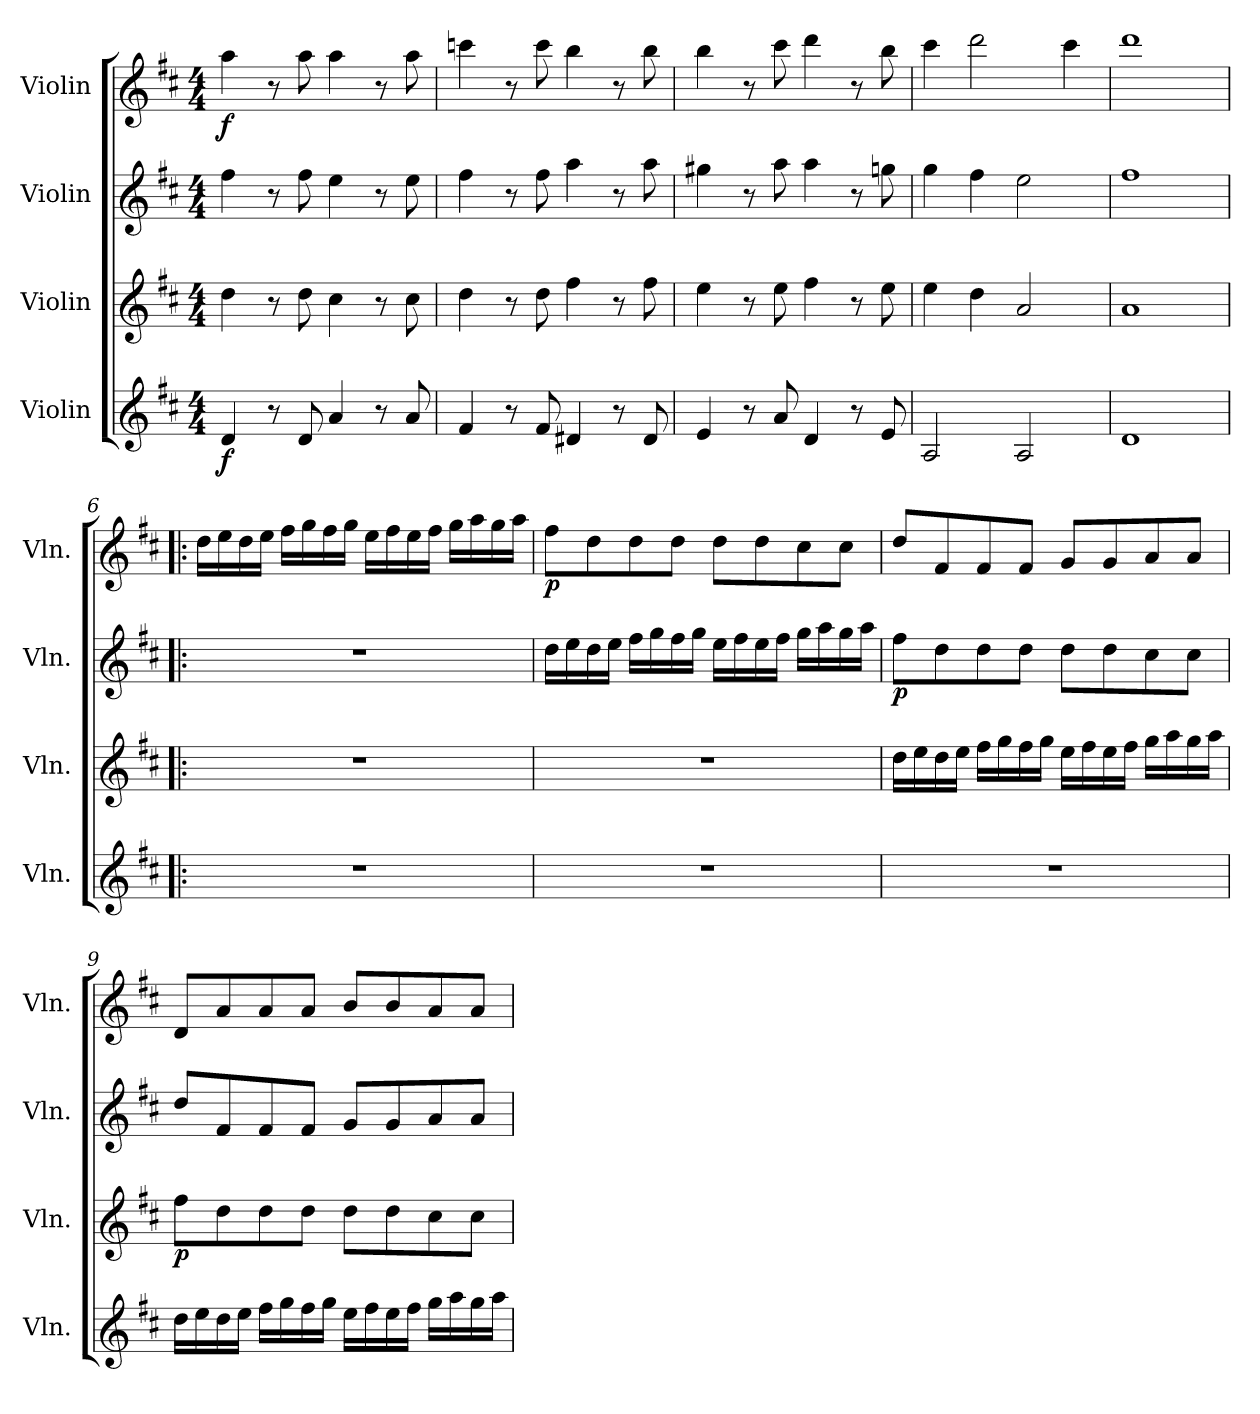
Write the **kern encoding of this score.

**kern	**dynam	**kern	**dynam	**kern	**dynam	**kern	**dynam
*part4	*part4	*part3	*part3	*part2	*part2	*part1	*part1
*staff4	*staff4	*staff3	*staff3	*staff2	*staff2	*staff1	*staff1
*I"Violin	*	*I"Violin	*	*I"Violin	*	*I"Violin	*
*I'Vln.	*	*I'Vln.	*	*I'Vln.	*	*I'Vln.	*
*clefG2	*	*clefG2	*	*clefG2	*	*clefG2	*
*k[f#c#]	*	*k[f#c#]	*	*k[f#c#]	*	*k[f#c#]	*
*M4/4	*	*M4/4	*	*M4/4	*	*M4/4	*
*MM60	*	*MM60	*	*MM60	*	*MM60	*
=1	=1	=1	=1	=1	=1	=1	=1
!	!LO:DY:b	!	!	!	!	!	!LO:DY:b
4d/	f	4dd\	.	4ff#\	.	4aa\	f
8r	.	8r	.	8r	.	8r	.
8d/	.	8dd\	.	8ff#\	.	8aa\	.
4a/	.	4cc#\	.	4ee\	.	4aa\	.
8r	.	8r	.	8r	.	8r	.
8a/	.	8cc#\	.	8ee\	.	8aa\	.
=2	=2	=2	=2	=2	=2	=2	=2
4f#/	.	4dd\	.	4ff#\	.	4cccn\	.
8r	.	8r	.	8r	.	8r	.
8f#/	.	8dd\	.	8ff#\	.	8ccc\	.
4d#X/	.	4ff#\	.	4aa\	.	4bb\	.
8r	.	8r	.	8r	.	8r	.
8d#/	.	8ff#\	.	8aa\	.	8bb\	.
=3	=3	=3	=3	=3	=3	=3	=3
4e/	.	4ee\	.	4gg#X\	.	4bb\	.
8r	.	8r	.	8r	.	8r	.
8a/	.	8ee\	.	8aa\	.	8ccc#\	.
4d/	.	4ff#\	.	4aa\	.	4ddd\	.
8r	.	8r	.	8r	.	8r	.
8e/	.	8ee\	.	8ggn\	.	8bb\	.
=4	=4	=4	=4	=4	=4	=4	=4
2A/	.	4ee\	.	4gg\	.	4ccc#\	.
.	.	4dd\	.	4ff#\	.	2ddd\	.
2A/	.	2a/	.	2ee\	.	.	.
.	.	.	.	.	.	4ccc#\	.
=5	=5	=5	=5	=5	=5	=5	=5
1d	.	1a	.	1ff#	.	1ddd	.
!!LO:LB:g=z
=6!|:	=6!|:	=6!|:	=6!|:	=6!|:	=6!|:	=6!|:	=6!|:
1r	.	1r	.	1r	.	16dd\LL	.
.	.	.	.	.	.	16ee\	.
.	.	.	.	.	.	16dd\	.
.	.	.	.	.	.	16ee\JJ	.
.	.	.	.	.	.	16ff#\LL	.
.	.	.	.	.	.	16gg\	.
.	.	.	.	.	.	16ff#\	.
.	.	.	.	.	.	16gg\JJ	.
.	.	.	.	.	.	16ee\LL	.
.	.	.	.	.	.	16ff#\	.
.	.	.	.	.	.	16ee\	.
.	.	.	.	.	.	16ff#\JJ	.
.	.	.	.	.	.	16gg\LL	.
.	.	.	.	.	.	16aa\	.
.	.	.	.	.	.	16gg\	.
.	.	.	.	.	.	16aa\JJ	.
=7	=7	=7	=7	=7	=7	=7	=7
!	!	!	!	!	!	!	!LO:DY:b
1r	.	1r	.	16dd\LL	.	8ff#\L	p
.	.	.	.	16ee\	.	.	.
.	.	.	.	16dd\	.	8dd\	.
.	.	.	.	16ee\JJ	.	.	.
.	.	.	.	16ff#\LL	.	8dd\	.
.	.	.	.	16gg\	.	.	.
.	.	.	.	16ff#\	.	8dd\J	.
.	.	.	.	16gg\JJ	.	.	.
.	.	.	.	16ee\LL	.	8dd\L	.
.	.	.	.	16ff#\	.	.	.
.	.	.	.	16ee\	.	8dd\	.
.	.	.	.	16ff#\JJ	.	.	.
.	.	.	.	16gg\LL	.	8cc#\	.
.	.	.	.	16aa\	.	.	.
.	.	.	.	16gg\	.	8cc#\J	.
.	.	.	.	16aa\JJ	.	.	.
!!LO:PB:g=z
=8	=8	=8	=8	=8	=8	=8	=8
!	!	!	!	!	!LO:DY:b	!	!
1r	.	16dd\LL	.	8ff#\L	p	8dd/L	.
.	.	16ee\	.	.	.	.	.
.	.	16dd\	.	8dd\	.	8f#/	.
.	.	16ee\JJ	.	.	.	.	.
.	.	16ff#\LL	.	8dd\	.	8f#/	.
.	.	16gg\	.	.	.	.	.
.	.	16ff#\	.	8dd\J	.	8f#/J	.
.	.	16gg\JJ	.	.	.	.	.
.	.	16ee\LL	.	8dd\L	.	8g/L	.
.	.	16ff#\	.	.	.	.	.
.	.	16ee\	.	8dd\	.	8g/	.
.	.	16ff#\JJ	.	.	.	.	.
.	.	16gg\LL	.	8cc#\	.	8a/	.
.	.	16aa\	.	.	.	.	.
.	.	16gg\	.	8cc#\J	.	8a/J	.
.	.	16aa\JJ	.	.	.	.	.
=9	=9	=9	=9	=9	=9	=9	=9
!	!	!	!LO:DY:b	!	!	!	!
16dd\LL	.	8ff#\L	p	8dd/L	.	8d/L	.
16ee\	.	.	.	.	.	.	.
16dd\	.	8dd\	.	8f#/	.	8a/	.
16ee\JJ	.	.	.	.	.	.	.
16ff#\LL	.	8dd\	.	8f#/	.	8a/	.
16gg\	.	.	.	.	.	.	.
16ff#\	.	8dd\J	.	8f#/J	.	8a/J	.
16gg\JJ	.	.	.	.	.	.	.
16ee\LL	.	8dd\L	.	8g/L	.	8b/L	.
16ff#\	.	.	.	.	.	.	.
16ee\	.	8dd\	.	8g/	.	8b/	.
16ff#\JJ	.	.	.	.	.	.	.
16gg\LL	.	8cc#\	.	8a/	.	8a/	.
16aa\	.	.	.	.	.	.	.
16gg\	.	8cc#\J	.	8a/J	.	8a/J	.
16aa\JJ	.	.	.	.	.	.	.
=	=	=	=	=	=	=	=
*-	*-	*-	*-	*-	*-	*-	*-
